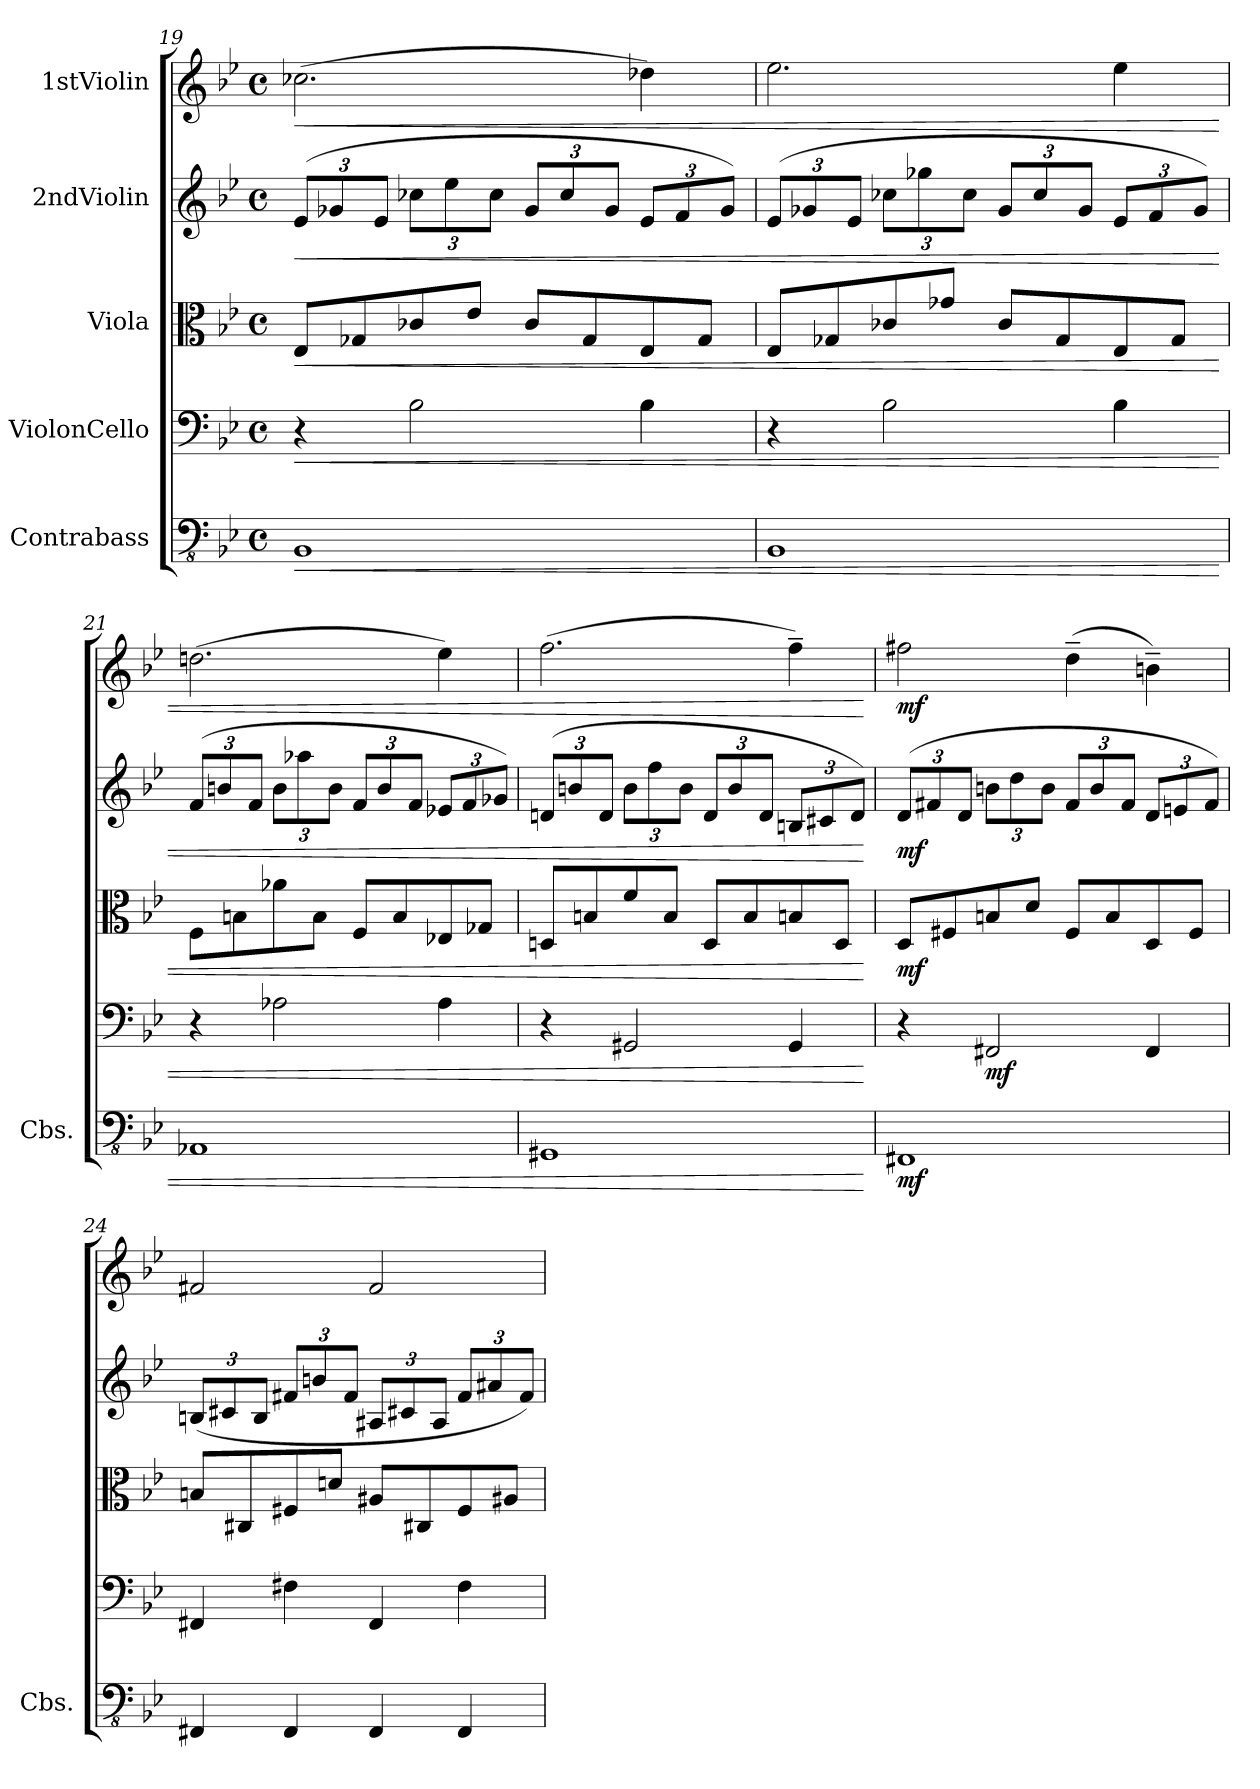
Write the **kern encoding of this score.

**kern	**dynam	**kern	**dynam	**kern	**dynam	**kern	**dynam	**kern	**dynam
*part5	*part5	*part4	*part4	*part3	*part3	*part2	*part2	*part1	*part1
*staff5	*staff5	*staff4	*staff4	*staff3	*staff3	*staff2	*staff2	*staff1	*staff1
*I"Contrabass	*	*I"ViolonCello	*	*I"Viola	*	*I"2ndViolin	*	*I"1stViolin	*
*I'Cbs.	*	*	*	*	*	*	*	*	*
!!LO:LB:g=z
*clefFv4	*	*clefF4	*	*clefC3	*	*clefG2	*	*clefG2	*
*k[b-e-]	*	*k[b-e-]	*	*k[b-e-]	*	*k[b-e-]	*	*k[b-e-]	*
*M4/4	*	*M4/4	*	*M4/4	*	*M4/4	*	*M4/4	*
*met(c)	*	*met(c)	*	*met(c)	*	*met(c)	*	*met(c)	*
=19	=19	=19	=19	=19	=19	=19	=19	=19	=19
!	!LO:HP:b	!	!LO:HP:b	!	!LO:HP:b	!	!	!	!
*	*	*	*	*	*	*Xbrackettup	*	*	*
!	!	!	!	!	!	!	!LO:HP:b	!	!LO:HP:b
1BBB-	<	4r	<	8E-/L	<	(>12e-/L	<	(>2.cc-X\	<
.	.	.	.	.	.	12g-X/	.	.	.
.	.	.	.	8G-X/	.	.	.	.	.
.	.	.	.	.	.	12e-/J	.	.	.
.	.	2B-\	.	8c-X/	.	12cc-X\L	.	.	.
.	.	.	.	.	.	12ee-\	.	.	.
.	.	.	.	8e-/J	.	.	.	.	.
.	.	.	.	.	.	12cc-\J	.	.	.
.	.	.	.	8c-/L	.	12g-/L	.	.	.
.	.	.	.	.	.	12cc-/	.	.	.
.	.	.	.	8G-/	.	.	.	.	.
.	.	.	.	.	.	12g-/J	.	.	.
.	.	4B-\	.	8E-/	.	12e-/L	.	4dd-X\)	.
.	.	.	.	.	.	12f/	.	.	.
.	.	.	.	8G-/J	.	.	.	.	.
.	.	.	.	.	.	12g-/J)	.	.	.
=20	=20	=20	=20	=20	=20	=20	=20	=20	=20
1BBB-	.	4r	.	8E-/L	.	(>12e-/L	.	2.ee-\	.
.	.	.	.	.	.	12g-X/	.	.	.
.	.	.	.	8G-X/	.	.	.	.	.
.	.	.	.	.	.	12e-/J	.	.	.
.	.	2B-\	.	8c-X/	.	12cc-X\L	.	.	.
.	.	.	.	.	.	12gg-X\	.	.	.
.	.	.	.	8g-X/J	.	.	.	.	.
.	.	.	.	.	.	12cc-\J	.	.	.
.	.	.	.	8c-/L	.	12g-/L	.	.	.
.	.	.	.	.	.	12cc-/	.	.	.
.	.	.	.	8G-/	.	.	.	.	.
.	.	.	.	.	.	12g-/J	.	.	.
.	.	4B-\	.	8E-/	.	12e-/L	.	4ee-\	.
.	.	.	.	.	.	12f/	.	.	.
.	.	.	.	8G-/J	.	.	.	.	.
.	.	.	.	.	.	12g-/J)	.	.	.
!!LO:PB:g=z
=21	=21	=21	=21	=21	=21	=21	=21	=21	=21
1AAA-X	.	4r	.	8F\L	.	(>12f/L	.	(>2.ddn\	.
.	.	.	.	.	.	12bn/	.	.	.
.	.	.	.	8Bn\	.	.	.	.	.
.	.	.	.	.	.	12f/J	.	.	.
.	.	2A-X\	.	8a-X\	.	12b\L	.	.	.
.	.	.	.	.	.	12aa-X\	.	.	.
.	.	.	.	8B\J	.	.	.	.	.
.	.	.	.	.	.	12b\J	.	.	.
.	.	.	.	8F/L	.	12f/L	.	.	.
.	.	.	.	.	.	12b/	.	.	.
.	.	.	.	8B/	.	.	.	.	.
.	.	.	.	.	.	12f/J	.	.	.
.	.	4A-\	.	8E-X/	.	12e-X/L	.	4ee-\)	.
.	.	.	.	.	.	12f/	.	.	.
.	.	.	.	8G-X/J	.	.	.	.	.
.	.	.	.	.	.	12g-X/J)	.	.	.
=22	=22	=22	=22	=22	=22	=22	=22	=22	=22
1GGG#X	.	4r	.	8Dn/L	.	(>12dn/L	.	(>2.ff\	.
.	.	.	.	.	.	12bn/	.	.	.
.	.	.	.	8Bn/	.	.	.	.	.
.	.	.	.	.	.	12d/J	.	.	.
.	.	2GG#X/	.	8f/	.	12b\L	.	.	.
.	.	.	.	.	.	12ff\	.	.	.
.	.	.	.	8B/J	.	.	.	.	.
.	.	.	.	.	.	12b\J	.	.	.
.	.	.	.	8D/L	.	12d/L	.	.	.
.	.	.	.	.	.	12b/	.	.	.
.	.	.	.	8B/	.	.	.	.	.
.	.	.	.	.	.	12d/J	.	.	.
.	.	4GG#/	.	8Bn/	.	12Bn/L	.	4ff~\)	.
.	.	.	.	.	.	12c#X/	.	.	.
.	.	.	.	8D/J	.	.	.	.	.
.	.	.	.	.	.	12d/J)	.	.	.
.	[	.	[	.	[	.	[	.	[
!!LO:LB:g=z
=23	=23	=23	=23	=23	=23	=23	=23	=23	=23
!	!LO:DY:b	!	!	!	!LO:DY:b	!	!LO:DY:b	!	!LO:DY:b
1FFF#X	mf	4r	.	8D/L	mf	(>12d/L	mf	2ff#X\	mf
.	.	.	.	.	.	12f#X/	.	.	.
.	.	.	.	8F#X/	.	.	.	.	.
.	.	.	.	.	.	12d/J	.	.	.
!	!	!	!LO:DY:b	!	!	!	!	!	!
.	.	2FF#X/	mf	8Bn/	.	12bn\L	.	.	.
.	.	.	.	.	.	12dd\	.	.	.
.	.	.	.	8d/J	.	.	.	.	.
.	.	.	.	.	.	12b\J	.	.	.
.	.	.	.	8F#/L	.	12f#/L	.	(>4dd~\	.
.	.	.	.	.	.	12b/	.	.	.
.	.	.	.	8B/	.	.	.	.	.
.	.	.	.	.	.	12f#/J	.	.	.
.	.	4FF#/	.	8D/	.	12d/L	.	4bn~\)	.
.	.	.	.	.	.	12en/	.	.	.
.	.	.	.	8F#/J	.	.	.	.	.
.	.	.	.	.	.	12f#/J)	.	.	.
=24	=24	=24	=24	=24	=24	=24	=24	=24	=24
4FFF#X/	.	4FF#X/	.	8Bn/L	.	(<12Bn/L	.	2f#X/	.
.	.	.	.	.	.	12c#X/	.	.	.
.	.	.	.	8C#X/	.	.	.	.	.
.	.	.	.	.	.	12B/J	.	.	.
4FFF#/	.	4F#X\	.	8F#X/	.	12f#X/L	.	.	.
.	.	.	.	.	.	12bn/	.	.	.
.	.	.	.	8dn/J	.	.	.	.	.
.	.	.	.	.	.	12f#/J	.	.	.
4FFF#/	.	4FF#/	.	8A#X/L	.	12A#X/L	.	2f#/	.
.	.	.	.	.	.	12c#X/	.	.	.
.	.	.	.	8C#X/	.	.	.	.	.
.	.	.	.	.	.	12A#/J	.	.	.
4FFF#/	.	4F#\	.	8F#/	.	12f#/L	.	.	.
.	.	.	.	.	.	12a#X/	.	.	.
.	.	.	.	8A#X/J	.	.	.	.	.
.	.	.	.	.	.	12f#/J)	.	.	.
=	=	=	=	=	=	=	=	=	=
*-	*-	*-	*-	*-	*-	*-	*-	*-	*-
